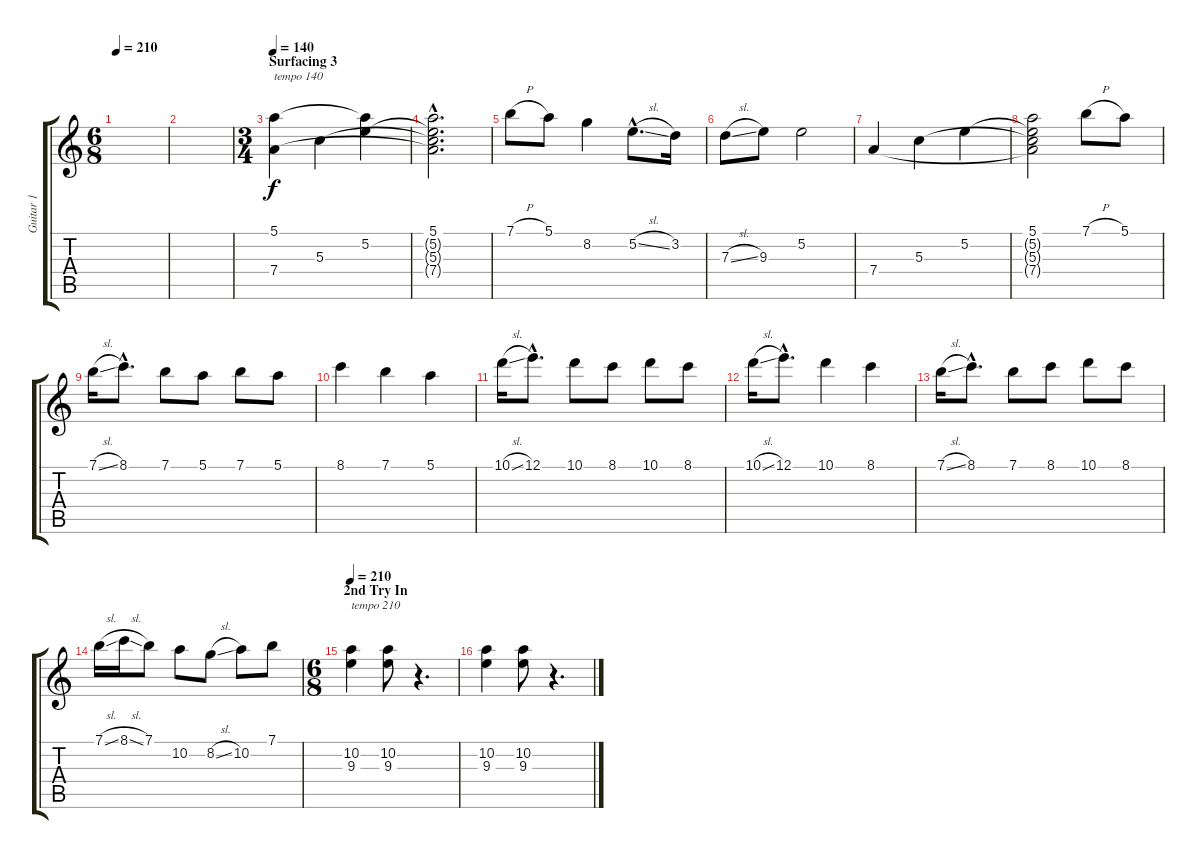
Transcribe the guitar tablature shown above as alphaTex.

\track ("Guitar 1" "Guitar 1") {instrument overdrivenguitar}
\staff {score tabs}
\tuning (E4 B3 G3 D3 A2 E2) {hide}
\ts (6 8)
\tempo 210
\clef g2
\ks c
|
|
\ts (3 4)
\section ("" "Surfacing 3")
\tempo 140
(5.1 7.4).4{txt "tempo 140" dy f} 5.3.4 (5.1{t} 5.2).4 |
(5.1{hac} 5.2{hac t} 5.3{hac t} 7.4{hac t}).2{d} |
7.1{h}.8 5.1.8 8.2.4 5.2{sl hac}.8{d} 3.2.16 |
7.3{sl}.8 9.3.8 5.2.2 |
7.4.4 5.3.4 5.2.4 |
(5.1 5.2{t} 5.3{t} 7.4{t}).2 7.1{h}.8 5.1.8 |
7.1{sl}.16 8.1{hac}.8{d} 7.1.8 5.1.8 7.1.8 5.1.8 |
8.1.4 7.1.4 5.1.4 |
10.1{sl}.16 12.1{hac}.8{d} 10.1.8 8.1.8 10.1.8 8.1.8 |
10.1{sl}.16 12.1{hac}.8{d} 10.1.4 8.1.4 |
7.1{sl}.16 8.1{hac}.8{d} 7.1.8 8.1.8 10.1.8 8.1.8 |
7.1{sl}.16 8.1{sl}.16 7.1.8 10.2.8 8.2{sl}.8 10.2.8 7.1.8 |
\ts (6 8)
\section ("" "2nd Try In")
\tempo 210
(10.2 9.3).4{txt "tempo 210"} (10.2 9.3).8 r.4{d} |
(10.2 9.3).4 (10.2 9.3).8 r.4{d}
